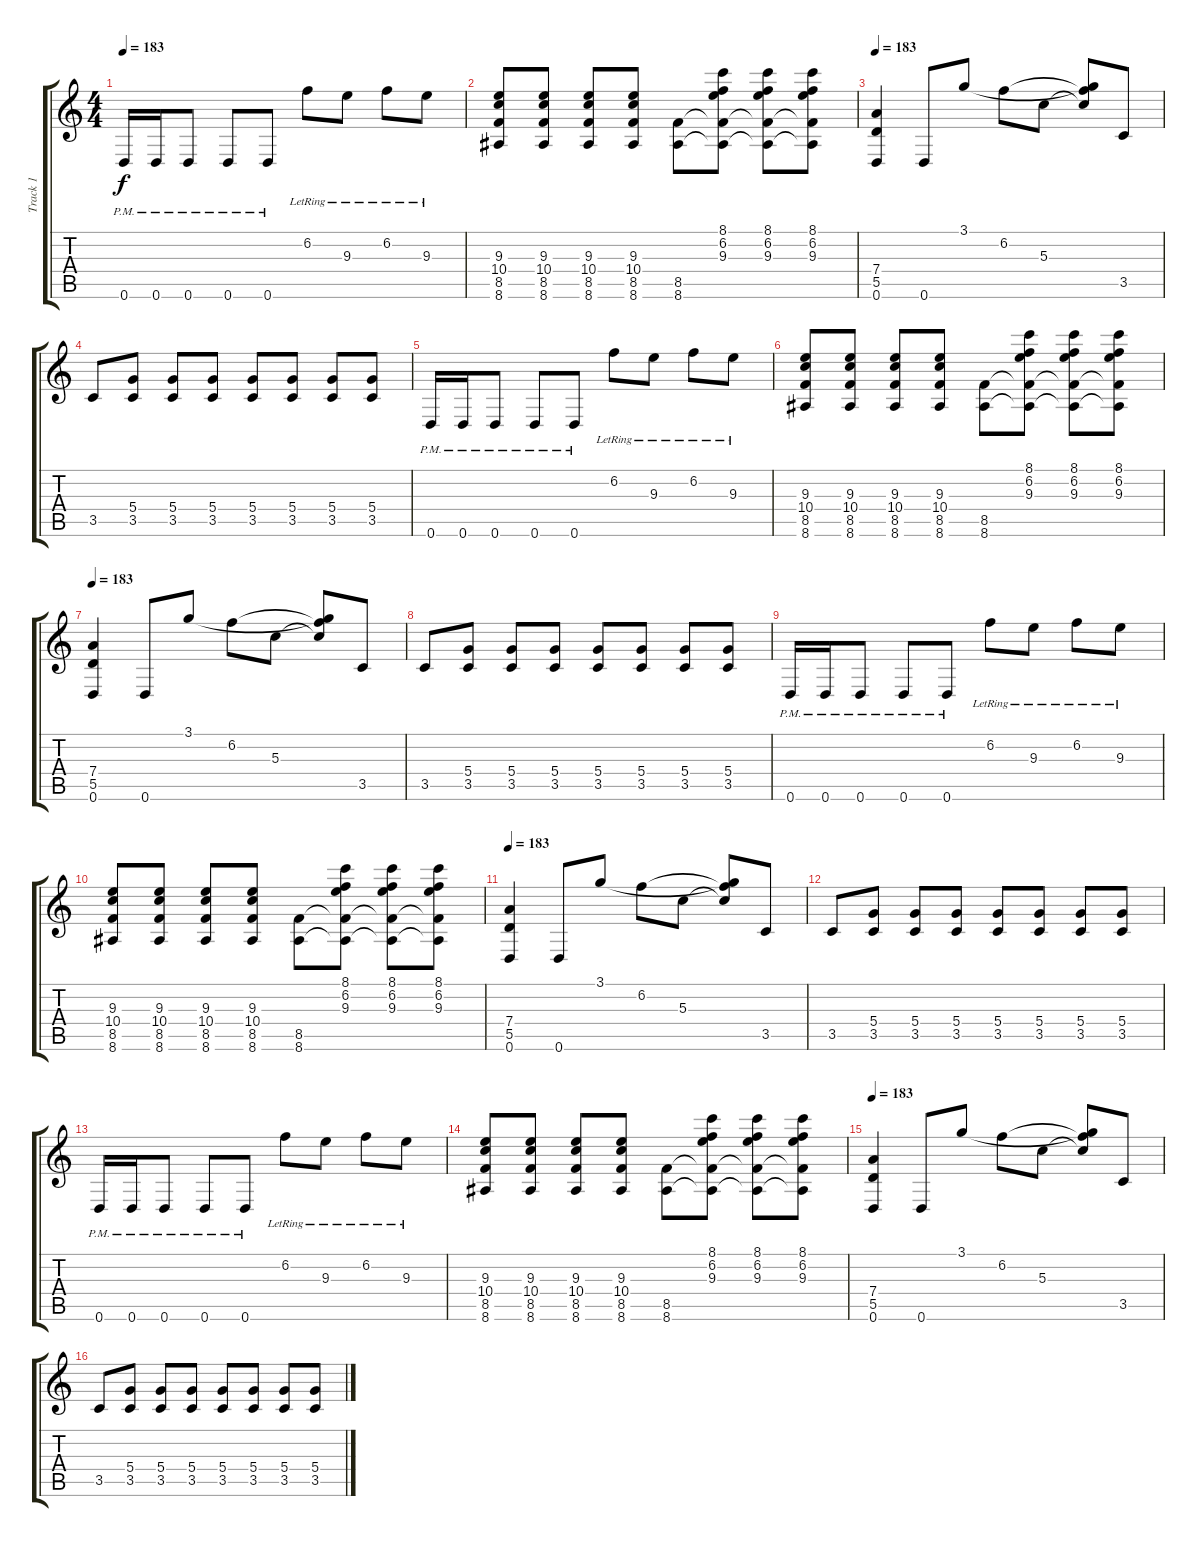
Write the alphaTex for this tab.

\track ("Track 1" "Track 1") {instrument distortionguitar}
\staff {score tabs}
\tuning (E4 B3 G3 D3 A2 D2) {hide}
\ts (4 4)
\tempo 183
\clef g2
\ks c
0.6{pm}.16{dy f} 0.6{pm}.16 0.6{pm}.8 0.6{pm}.8 0.6{pm}.8 6.2{lr}.8 9.3{lr}.8 6.2{lr}.8 9.3{lr}.8 |
(9.3 10.4 8.5 8.6).8 (9.3 10.4 8.5 8.6).8 (9.3 10.4 8.5 8.6).8 (9.3 10.4 8.5 8.6).8 (8.5 8.6).8 (8.1 6.2 9.3 8.5{t} 8.6{t}).8 (8.1 6.2 9.3 8.5{t} 8.6{t}).8 (8.1 6.2 9.3 8.5{t} 8.6{t}).8 |
\tempo 183
(7.4 5.5 0.6).4 0.6.8 3.1.8 6.2.8 5.3.8 (3.1{t} 6.2{t} 5.3{t}).8 3.5.8 |
3.5.8 (5.4 3.5).8 (5.4 3.5).8 (5.4 3.5).8 (5.4 3.5).8 (5.4 3.5).8 (5.4 3.5).8 (5.4 3.5).8 |
0.6{pm}.16 0.6{pm}.16 0.6{pm}.8 0.6{pm}.8 0.6{pm}.8 6.2{lr}.8 9.3{lr}.8 6.2{lr}.8 9.3{lr}.8 |
(9.3 10.4 8.5 8.6).8 (9.3 10.4 8.5 8.6).8 (9.3 10.4 8.5 8.6).8 (9.3 10.4 8.5 8.6).8 (8.5 8.6).8 (8.1 6.2 9.3 8.5{t} 8.6{t}).8 (8.1 6.2 9.3 8.5{t} 8.6{t}).8 (8.1 6.2 9.3 8.5{t} 8.6{t}).8 |
\tempo 183
(7.4 5.5 0.6).4 0.6.8 3.1.8 6.2.8 5.3.8 (3.1{t} 6.2{t} 5.3{t}).8 3.5.8 |
3.5.8 (5.4 3.5).8 (5.4 3.5).8 (5.4 3.5).8 (5.4 3.5).8 (5.4 3.5).8 (5.4 3.5).8 (5.4 3.5).8 |
0.6{pm}.16 0.6{pm}.16 0.6{pm}.8 0.6{pm}.8 0.6{pm}.8 6.2{lr}.8 9.3{lr}.8 6.2{lr}.8 9.3{lr}.8 |
(9.3 10.4 8.5 8.6).8 (9.3 10.4 8.5 8.6).8 (9.3 10.4 8.5 8.6).8 (9.3 10.4 8.5 8.6).8 (8.5 8.6).8 (8.1 6.2 9.3 8.5{t} 8.6{t}).8 (8.1 6.2 9.3 8.5{t} 8.6{t}).8 (8.1 6.2 9.3 8.5{t} 8.6{t}).8 |
\tempo 183
(7.4 5.5 0.6).4 0.6.8 3.1.8 6.2.8 5.3.8 (3.1{t} 6.2{t} 5.3{t}).8 3.5.8 |
3.5.8 (5.4 3.5).8 (5.4 3.5).8 (5.4 3.5).8 (5.4 3.5).8 (5.4 3.5).8 (5.4 3.5).8 (5.4 3.5).8 |
0.6{pm}.16 0.6{pm}.16 0.6{pm}.8 0.6{pm}.8 0.6{pm}.8 6.2{lr}.8 9.3{lr}.8 6.2{lr}.8 9.3{lr}.8 |
(9.3 10.4 8.5 8.6).8 (9.3 10.4 8.5 8.6).8 (9.3 10.4 8.5 8.6).8 (9.3 10.4 8.5 8.6).8 (8.5 8.6).8 (8.1 6.2 9.3 8.5{t} 8.6{t}).8 (8.1 6.2 9.3 8.5{t} 8.6{t}).8 (8.1 6.2 9.3 8.5{t} 8.6{t}).8 |
\tempo 183
(7.4 5.5 0.6).4 0.6.8 3.1.8 6.2.8 5.3.8 (3.1{t} 6.2{t} 5.3{t}).8 3.5.8 |
3.5.8 (5.4 3.5).8 (5.4 3.5).8 (5.4 3.5).8 (5.4 3.5).8 (5.4 3.5).8 (5.4 3.5).8 (5.4 3.5).8
